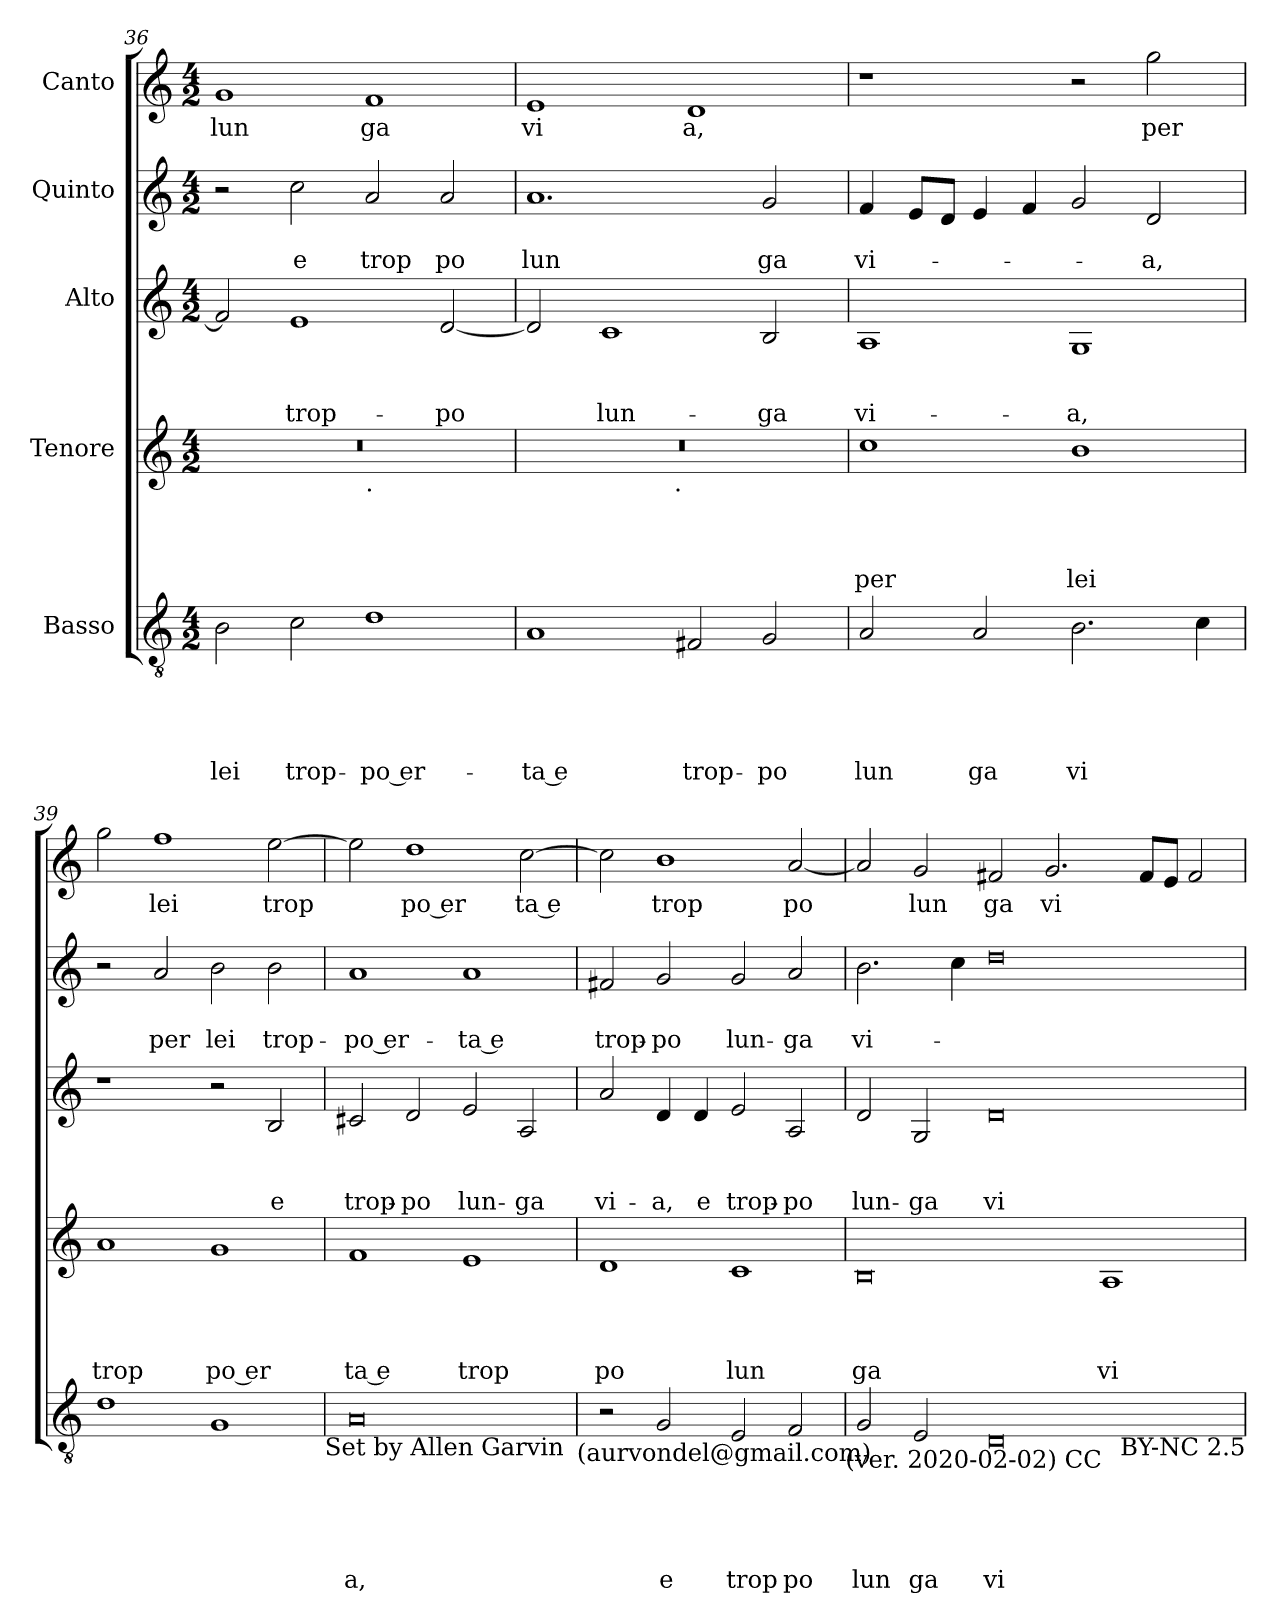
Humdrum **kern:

**kern	**text	**text	**text	**text	**text	**kern	**text	**text	**text	**text	**kern	**text	**text	**text	**kern	**text	**text	**kern	**text
*part5	*part5	*part5	*part5	*part5	*part5	*part4	*part4	*part4	*part4	*part4	*part3	*part3	*part3	*part3	*part2	*part2	*part2	*part1	*part1
*staff5	*staff5	*staff5	*staff5	*staff5	*staff5	*staff4	*staff4	*staff4	*staff4	*staff4	*staff3	*staff3	*staff3	*staff3	*staff2	*staff2	*staff2	*staff1	*staff1
*I"Basso	*	*	*	*	*	*I"Tenore	*	*	*	*	*I"Alto	*	*	*	*I"Quinto	*	*	*I"Canto	*
*clefGv2	*	*	*	*	*	*clefG2	*	*	*	*	*clefG2	*	*	*	*clefG2	*	*	*clefG2	*
*k[]	*	*	*	*	*	*k[]	*	*	*	*	*k[]	*	*	*	*k[]	*	*	*k[]	*
*C:	*	*	*	*	*	*C:	*	*	*	*	*C:	*	*	*	*C:	*	*	*C:	*
*M4/2	*	*	*	*	*	*M4/2	*	*	*	*	*M4/2	*	*	*	*M4/2	*	*	*M4/2	*
=36	=36	=36	=36	=36	=36	=36	=36	=36	=36	=36	=36	=36	=36	=36	=36	=36	=36	=36	=36
!	!	!	!	!	!LO:LY:b	!	!	!	!	!	!	!	!	!	!	!	!	!	!LO:LY:b
*	*	*	*	*	*	*^	*	*	*	*	*	*	*	*	*	*	*	*	*
2B\	.	.	.	.	lei	0r	1ryy	.	.	.	.	2f/]	.	.	.	2r	.	.	1g	lun
!	!	!	!	!	!LO:LY:b	!	!	!	!	!	!	!	!	!	!LO:LY:b	!	!	!LO:LY:b	!	!
2c\	.	.	.	.	trop-	.	.	.	.	.	.	1e	.	.	trop-	2cc\	.	e	.	.
!	!	!	!	!	!	!	!LO:TX:b:t=.	!	!	!	!	!	!	!	!	!	!	!	!	!
!	!	!	!	!	!LO:LY:b:rj	!	!	!	!	!	!	!	!	!	!	!	!	!LO:LY:b	!	!LO:LY:b
1d	.	.	.	.	-po er-	.	1ryy	.	.	.	.	.	.	.	.	2a/	.	trop	1f	ga
!	!	!	!	!	!	!	!	!	!	!	!	!	!	!	!LO:LY:b	!	!	!LO:LY:b	!	!
.	.	.	.	.	.	.	.	.	.	.	.	[<2d/	.	.	-po	2a/	.	po	.	.
=37	=37	=37	=37	=37	=37	=37	=37	=37	=37	=37	=37	=37	=37	=37	=37	=37	=37	=37	=37	=37
!	!	!	!	!	!LO:LY:b:rj	!	!	!	!	!	!	!	!	!	!	!	!	!LO:LY:b	!	!LO:LY:b
1A	.	.	.	.	-ta e	0r	2ryy	.	.	.	.	2d/]	.	.	.	1.a	.	lun	1e	vi
!	!	!	!	!	!	!	!	!	!	!	!	!	!	!	!LO:LY:b	!	!	!	!	!
.	.	.	.	.	.	.	4...ryy	.	.	.	.	1c	.	.	lun-	.	.	.	.	.
!	!	!	!	!	!	!	!LO:TX:b:t=.	!	!	!	!	!	!	!	!	!	!	!	!	!
.	.	.	.	.	.	.	1ryy	.	.	.	.	.	.	.	.	.	.	.	.	.
!	!	!	!	!	!LO:LY:b	!	!	!	!	!	!	!	!	!	!	!	!	!	!	!LO:LY:b
2F#X/	.	.	.	.	trop-	.	.	.	.	.	.	.	.	.	.	.	.	.	1d	a,
!	!	!	!	!	!LO:LY:b	!	!	!	!	!	!	!	!	!	!LO:LY:b	!	!	!LO:LY:b	!	!
2G/	.	.	.	.	-po	.	.	.	.	.	.	2B/	.	.	-ga	2g/	.	ga	.	.
.	.	.	.	.	.	.	32ryy	.	.	.	.	.	.	.	.	.	.	.	.	.
!!LO:LB:g=z
=38	=38	=38	=38	=38	=38	=38	=38	=38	=38	=38	=38	=38	=38	=38	=38	=38	=38	=38	=38	=38
!	!	!	!	!	!LO:LY:b	!	!	!	!	!	!LO:LY:b	!	!	!	!LO:LY:b	!	!	!LO:LY:b	!	!
*	*	*	*	*	*	*v	*v	*	*	*	*	*	*	*	*	*	*	*	*	*
2A/	.	.	.	.	lun	1cc	.	.	.	per	1A	.	.	vi-	4f/	.	vi-	1r	.
.	.	.	.	.	.	.	.	.	.	.	.	.	.	.	8e/L	.	.	.	.
.	.	.	.	.	.	.	.	.	.	.	.	.	.	.	8d/J	.	.	.	.
!	!	!	!	!	!LO:LY:b	!	!	!	!	!	!	!	!	!	!	!	!	!	!
2A/	.	.	.	.	ga	.	.	.	.	.	.	.	.	.	4e/	.	.	.	.
.	.	.	.	.	.	.	.	.	.	.	.	.	.	.	4f/	.	.	.	.
!	!	!	!	!	!LO:LY:b	!	!	!	!	!LO:LY:b	!	!	!	!LO:LY:b	!	!	!	!	!
2.B\	.	.	.	.	vi	1b	.	.	.	lei	1G	.	.	-a,	2g/	.	.	2r	.
!	!	!	!	!	!	!	!	!	!	!	!	!	!	!	!	!	!LO:LY:b	!	!LO:LY:b
.	.	.	.	.	.	.	.	.	.	.	.	.	.	.	2d/	.	-a,	2gg\	per
4c\	.	.	.	.	.	.	.	.	.	.	.	.	.	.	.	.	.	.	.
=39	=39	=39	=39	=39	=39	=39	=39	=39	=39	=39	=39	=39	=39	=39	=39	=39	=39	=39	=39
!	!	!	!	!	!	!	!	!	!	!LO:LY:b	!	!	!	!	!	!	!	!	!
1d	.	.	.	.	.	1a	.	.	.	trop	1r	.	.	.	2r	.	.	2gg\	.
!	!	!	!	!	!	!	!	!	!	!	!	!	!	!	!	!	!LO:LY:b	!	!LO:LY:b
.	.	.	.	.	.	.	.	.	.	.	.	.	.	.	2a/	.	per	1ff	lei
!	!	!	!	!	!	!	!	!	!	!LO:LY:b:rj	!	!	!	!	!	!	!LO:LY:b	!	!
1G	.	.	.	.	.	1g	.	.	.	po er	2r	.	.	.	2b\	.	lei	.	.
!	!	!	!	!	!	!	!	!	!	!	!	!	!	!LO:LY:b	!	!	!LO:LY:b	!	!LO:LY:b
.	.	.	.	.	.	.	.	.	.	.	2B/	.	.	e	2b\	.	trop-	[>2ee\	trop
!LO:TX:b:t=Set by Allen Garvin	!	!	!	!	!	!	!	!	!	!	!	!	!	!	!	!	!	!	!
=40	=40	=40	=40	=40	=40	=40	=40	=40	=40	=40	=40	=40	=40	=40	=40	=40	=40	=40	=40
!	!	!	!	!	!LO:LY:b	!	!	!	!	!LO:LY:b:rj	!	!	!	!LO:LY:b	!	!	!LO:LY:b:rj	!	!
0A	.	.	.	.	a,	1f	.	.	.	ta e	2c#X/	.	.	trop-	1a	.	-po er-	2ee\]	.
!	!	!	!	!	!	!	!	!	!	!	!	!	!	!LO:LY:b	!	!	!	!	!LO:LY:b:rj
.	.	.	.	.	.	.	.	.	.	.	2d/	.	.	-po	.	.	.	1dd	po er
!	!	!	!	!	!	!	!	!	!	!LO:LY:b	!	!	!	!LO:LY:b	!	!	!LO:LY:b:rj	!	!
.	.	.	.	.	.	1e	.	.	.	trop	2e/	.	.	lun-	1a	.	-ta e	.	.
!	!	!	!	!	!	!	!	!	!	!	!	!	!	!LO:LY:b	!	!	!	!	!LO:LY:b
.	.	.	.	.	.	.	.	.	.	.	2A/	.	.	-ga	.	.	.	[>2cc\	ta e
!LO:TX:b:t=(aurvondel@gmail.com)	!	!	!	!	!	!	!	!	!	!	!	!	!	!	!	!	!	!	!
=41	=41	=41	=41	=41	=41	=41	=41	=41	=41	=41	=41	=41	=41	=41	=41	=41	=41	=41	=41
!	!	!	!	!	!	!	!	!	!	!LO:LY:b	!	!	!	!LO:LY:b	!	!	!LO:LY:b	!	!
2r	.	.	.	.	.	1d	.	.	.	po	2a/	.	.	vi-	2f#X/	.	trop-	2cc\]	.
!	!	!	!	!	!LO:LY:b	!	!	!	!	!	!	!	!	!LO:LY:b	!	!	!LO:LY:b	!	!LO:LY:b
2G/	.	.	.	.	e	.	.	.	.	.	4d/	.	.	-a,	2g/	.	-po	1b	trop
!	!	!	!	!	!	!	!	!	!	!	!	!	!	!LO:LY:b	!	!	!	!	!
.	.	.	.	.	.	.	.	.	.	.	4d/	.	.	e	.	.	.	.	.
!	!	!	!	!	!LO:LY:b	!	!	!	!	!LO:LY:b	!	!	!	!LO:LY:b	!	!	!LO:LY:b	!	!
2E/	.	.	.	.	trop	1c	.	.	.	lun	2e/	.	.	trop-	2g/	.	lun-	.	.
!	!	!	!	!	!LO:LY:b	!	!	!	!	!	!	!	!	!LO:LY:b	!	!	!LO:LY:b	!	!LO:LY:b
2F/	.	.	.	.	po	.	.	.	.	.	2A/	.	.	-po	2a/	.	-ga	[<2a/	po
!LO:TX:b:t=(ver. 2020-02-02) CC	!	!	!	!	!	!	!	!	!	!	!	!	!	!	!	!	!	!	!
=42	=42	=42	=42	=42	=42	=42	=42	=42	=42	=42	=42	=42	=42	=42	=42	=42	=42	=42	=42
!	!	!	!	!	!LO:LY:b	!	!	!	!	!LO:LY:b	!	!	!	!LO:LY:b	!	!	!LO:LY:b	!	!
2G/	.	.	.	.	lun	0B	.	.	.	ga	2d/	.	.	lun-	2.b\	.	vi-	2a</]	.
!	!	!	!	!	!LO:LY:b	!	!	!	!	!	!	!	!	!LO:LY:b	!	!	!	!	!LO:LY:b
2E/	.	.	.	.	ga	.	.	.	.	.	2G/	.	.	-ga	.	.	.	2g/	lun
.	.	.	.	.	.	.	.	.	.	.	.	.	.	.	4cc\	.	.	.	.
!	!	!	!	!	!LO:LY:b	!	!	!	!	!	!	!	!	!LO:LY:b	!	!	!	!	!LO:LY:b
0D	.	.	.	.	vi	.	.	.	.	.	0d	.	.	vi-	0dd	.	.	2f#X/	ga
!	!	!	!	!	!	!	!	!	!	!	!	!	!	!	!	!	!	!	!LO:LY:b
.	.	.	.	.	.	.	.	.	.	.	.	.	.	.	.	.	.	2.g/	vi
!	!	!	!	!	!	!	!	!	!	!LO:LY:b	!	!	!	!	!	!	!	!	!
.	.	.	.	.	.	1A	.	.	.	vi	.	.	.	.	.	.	.	.	.
.	.	.	.	.	.	.	.	.	.	.	.	.	.	.	.	.	.	8f#/L	.
.	.	.	.	.	.	.	.	.	.	.	.	.	.	.	.	.	.	8e/J	.
.	.	.	.	.	.	.	.	.	.	.	.	.	.	.	.	.	.	2f#/	.
!LO:TX:b:t=BY-NC 2.5	!	!	!	!	!	!	!	!	!	!	!	!	!	!	!	!	!	!	!
=	=	=	=	=	=	=	=	=	=	=	=	=	=	=	=	=	=	=	=
*-	*-	*-	*-	*-	*-	*-	*-	*-	*-	*-	*-	*-	*-	*-	*-	*-	*-	*-	*-
